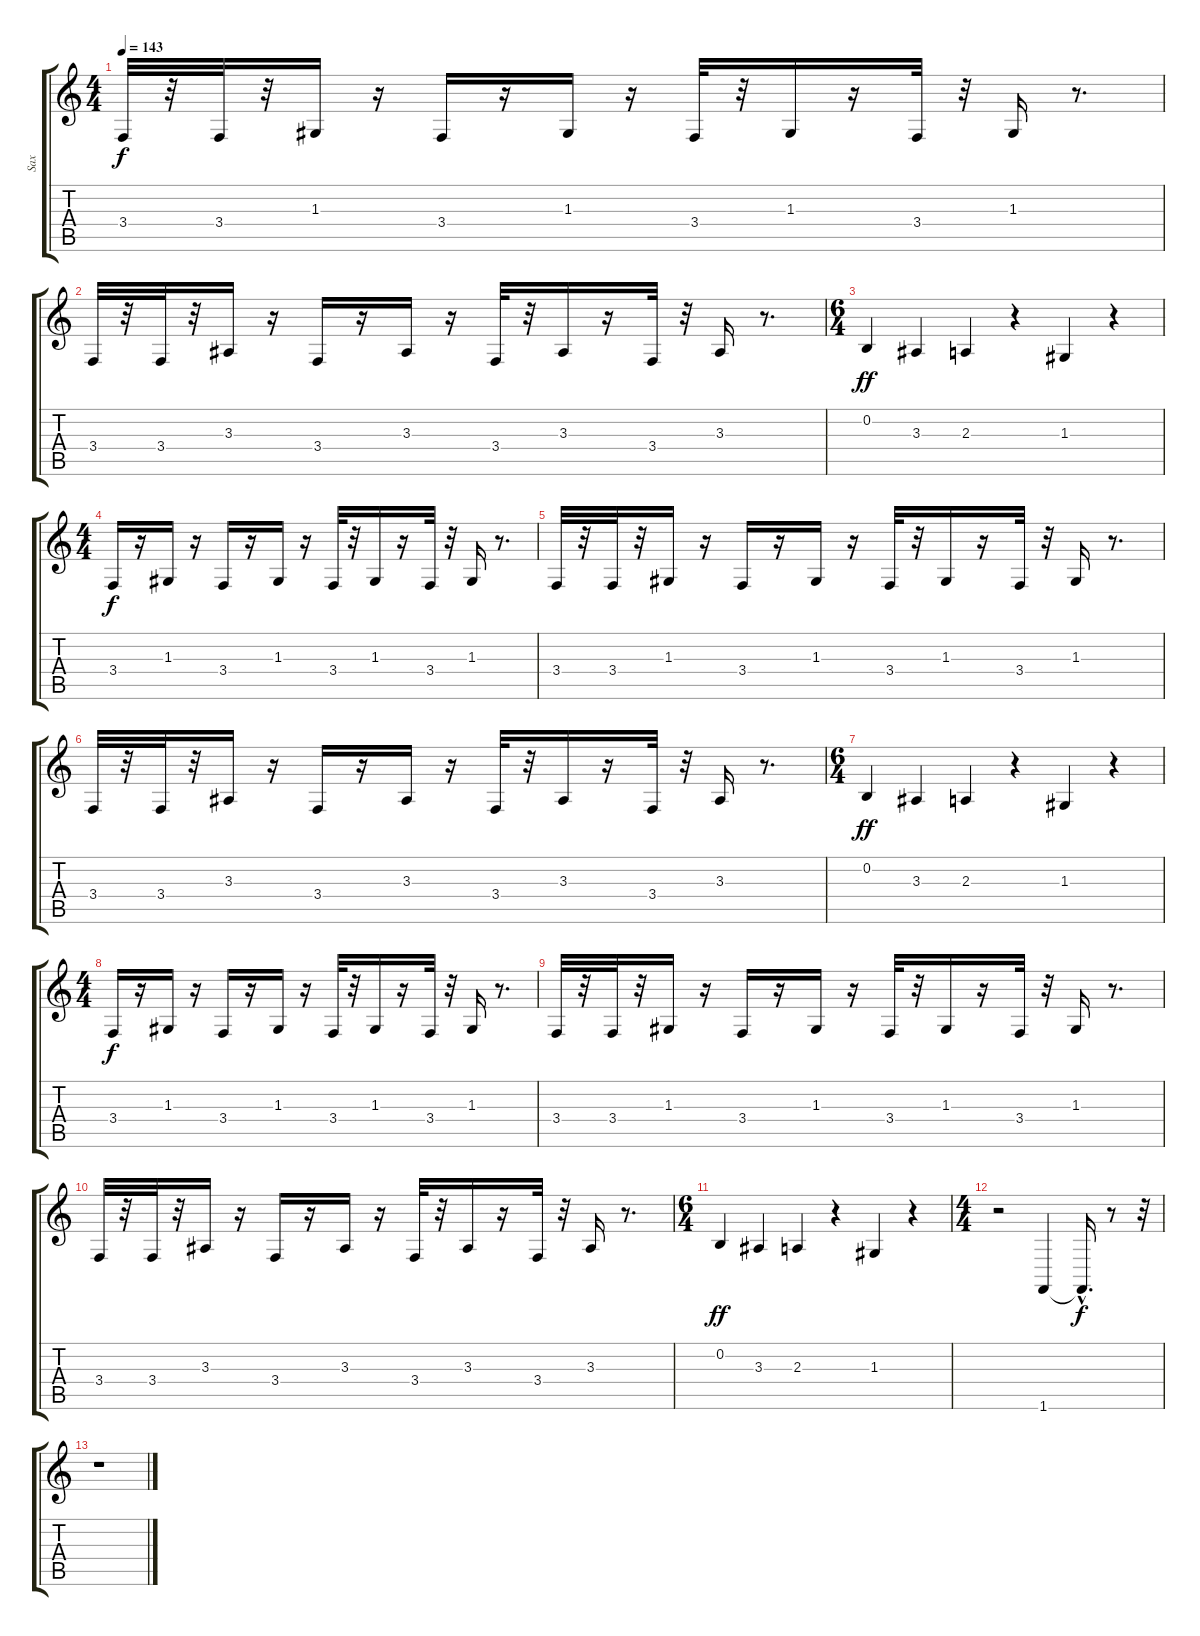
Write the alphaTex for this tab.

\track ("Sax" "Sax") {instrument baritonesax}
\staff {score tabs}
\tuning (E4 B3 G3 D3 A2 E2) {hide}
\ts (4 4)
\tempo 143
\clef g2
\ks c
3.4.32{dy f} r.32 3.4.32 r.32 1.3.16 r.16 3.4.16 r.16 1.3.16 r.16 3.4.32 r.32 1.3.16 r.16 3.4.32 r.32 1.3.16 r.8{d} |
3.4.32 r.32 3.4.32 r.32 3.3.16 r.16 3.4.16 r.16 3.3.16 r.16 3.4.32 r.32 3.3.16 r.16 3.4.32 r.32 3.3.16 r.8{d} |
\ts (6 4)
0.2.4{dy ff} 3.3.4 2.3.4 r.4 1.3.4 r.4 |
\ts (4 4)
3.4.16{dy f} r.16 1.3.16 r.16 3.4.16 r.16 1.3.16 r.16 3.4.32 r.32 1.3.16 r.16 3.4.32 r.32 1.3.16 r.8{d} |
3.4.32 r.32 3.4.32 r.32 1.3.16 r.16 3.4.16 r.16 1.3.16 r.16 3.4.32 r.32 1.3.16 r.16 3.4.32 r.32 1.3.16 r.8{d} |
3.4.32 r.32 3.4.32 r.32 3.3.16 r.16 3.4.16 r.16 3.3.16 r.16 3.4.32 r.32 3.3.16 r.16 3.4.32 r.32 3.3.16 r.8{d} |
\ts (6 4)
0.2.4{dy ff} 3.3.4 2.3.4 r.4 1.3.4 r.4 |
\ts (4 4)
3.4.16{dy f} r.16 1.3.16 r.16 3.4.16 r.16 1.3.16 r.16 3.4.32 r.32 1.3.16 r.16 3.4.32 r.32 1.3.16 r.8{d} |
3.4.32 r.32 3.4.32 r.32 1.3.16 r.16 3.4.16 r.16 1.3.16 r.16 3.4.32 r.32 1.3.16 r.16 3.4.32 r.32 1.3.16 r.8{d} |
3.4.32 r.32 3.4.32 r.32 3.3.16 r.16 3.4.16 r.16 3.3.16 r.16 3.4.32 r.32 3.3.16 r.16 3.4.32 r.32 3.3.16 r.8{d} |
\ts (6 4)
0.2.4{dy ff} 3.3.4 2.3.4 r.4 1.3.4 r.4 |
\ts (4 4)
r.2 1.6.4 1.6{hac t}.16{d dy f} r.8 r.32 |
r.1
